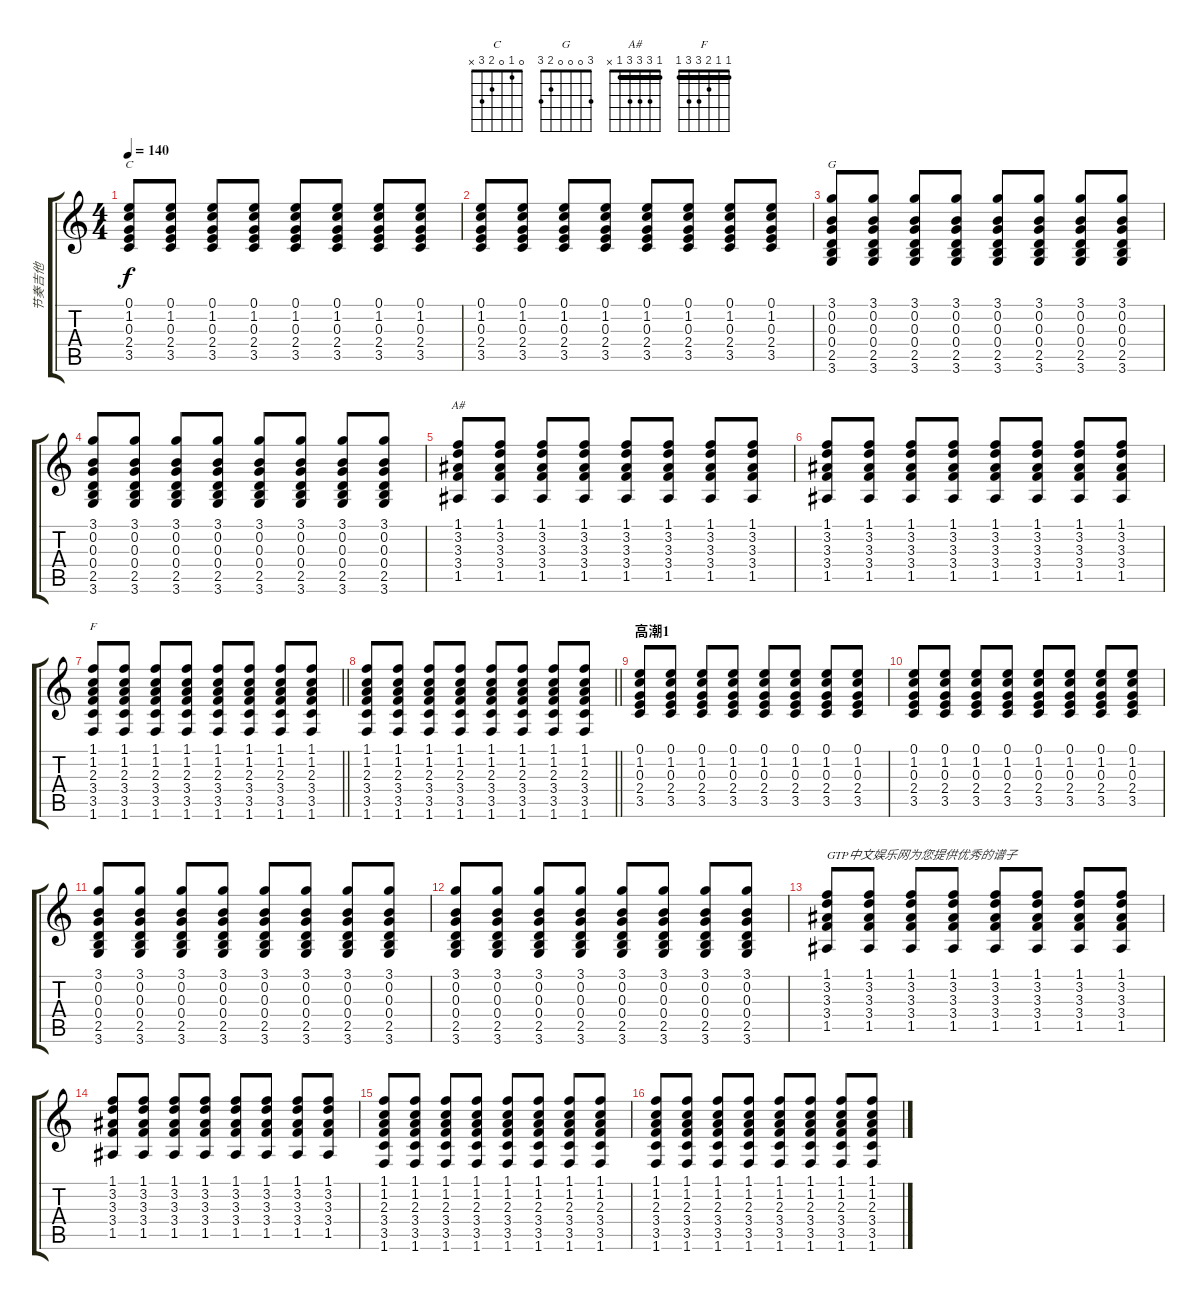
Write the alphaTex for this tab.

\track ("节奏吉他" "节奏吉他") {instrument acousticguitarsteel}
\staff {score tabs}
\tuning (E4 B3 G3 D3 A2 E2) {hide}
\chord ("C" 0 1 0 2 3 x)
\chord ("G" 3 0 0 0 2 3)
\chord ("A#" 1 3 3 3 1 x) {barre 1}
\chord ("F" 1 1 2 3 3 1) {barre 1}
\ts (4 4)
\tempo 140
\clef g2
\ks c
(0.1 1.2 0.3 2.4 3.5).8{ch "C" dy f} (0.1 1.2 0.3 2.4 3.5).8 (0.1 1.2 0.3 2.4 3.5).8 (0.1 1.2 0.3 2.4 3.5).8 (0.1 1.2 0.3 2.4 3.5).8 (0.1 1.2 0.3 2.4 3.5).8 (0.1 1.2 0.3 2.4 3.5).8 (0.1 1.2 0.3 2.4 3.5).8 |
(0.1 1.2 0.3 2.4 3.5).8 (0.1 1.2 0.3 2.4 3.5).8 (0.1 1.2 0.3 2.4 3.5).8 (0.1 1.2 0.3 2.4 3.5).8 (0.1 1.2 0.3 2.4 3.5).8 (0.1 1.2 0.3 2.4 3.5).8 (0.1 1.2 0.3 2.4 3.5).8 (0.1 1.2 0.3 2.4 3.5).8 |
(3.1 0.2 0.3 0.4 2.5 3.6).8{ch "G"} (3.1 0.2 0.3 0.4 2.5 3.6).8 (3.1 0.2 0.3 0.4 2.5 3.6).8 (3.1 0.2 0.3 0.4 2.5 3.6).8 (3.1 0.2 0.3 0.4 2.5 3.6).8 (3.1 0.2 0.3 0.4 2.5 3.6).8 (3.1 0.2 0.3 0.4 2.5 3.6).8 (3.1 0.2 0.3 0.4 2.5 3.6).8 |
(3.1 0.2 0.3 0.4 2.5 3.6).8 (3.1 0.2 0.3 0.4 2.5 3.6).8 (3.1 0.2 0.3 0.4 2.5 3.6).8 (3.1 0.2 0.3 0.4 2.5 3.6).8 (3.1 0.2 0.3 0.4 2.5 3.6).8 (3.1 0.2 0.3 0.4 2.5 3.6).8 (3.1 0.2 0.3 0.4 2.5 3.6).8 (3.1 0.2 0.3 0.4 2.5 3.6).8 |
(1.1 3.2 3.3 3.4 1.5).8{ch "A#"} (1.1 3.2 3.3 3.4 1.5).8 (1.1 3.2 3.3 3.4 1.5).8 (1.1 3.2 3.3 3.4 1.5).8 (1.1 3.2 3.3 3.4 1.5).8 (1.1 3.2 3.3 3.4 1.5).8 (1.1 3.2 3.3 3.4 1.5).8 (1.1 3.2 3.3 3.4 1.5).8 |
(1.1 3.2 3.3 3.4 1.5).8 (1.1 3.2 3.3 3.4 1.5).8 (1.1 3.2 3.3 3.4 1.5).8 (1.1 3.2 3.3 3.4 1.5).8 (1.1 3.2 3.3 3.4 1.5).8 (1.1 3.2 3.3 3.4 1.5).8 (1.1 3.2 3.3 3.4 1.5).8 (1.1 3.2 3.3 3.4 1.5).8 |
\barLineRight lightlight
(1.1 1.2 2.3 3.4 3.5 1.6).8{ch "F"} (1.1 1.2 2.3 3.4 3.5 1.6).8 (1.1 1.2 2.3 3.4 3.5 1.6).8 (1.1 1.2 2.3 3.4 3.5 1.6).8 (1.1 1.2 2.3 3.4 3.5 1.6).8 (1.1 1.2 2.3 3.4 3.5 1.6).8 (1.1 1.2 2.3 3.4 3.5 1.6).8 (1.1 1.2 2.3 3.4 3.5 1.6).8 |
\section ("" "")
\barLineRight lightlight
(1.1 1.2 2.3 3.4 3.5 1.6).8 (1.1 1.2 2.3 3.4 3.5 1.6).8 (1.1 1.2 2.3 3.4 3.5 1.6).8 (1.1 1.2 2.3 3.4 3.5 1.6).8 (1.1 1.2 2.3 3.4 3.5 1.6).8 (1.1 1.2 2.3 3.4 3.5 1.6).8 (1.1 1.2 2.3 3.4 3.5 1.6).8 (1.1 1.2 2.3 3.4 3.5 1.6).8 |
\section ("" "高潮1")
(0.1 1.2 0.3 2.4 3.5).8 (0.1 1.2 0.3 2.4 3.5).8 (0.1 1.2 0.3 2.4 3.5).8 (0.1 1.2 0.3 2.4 3.5).8 (0.1 1.2 0.3 2.4 3.5).8 (0.1 1.2 0.3 2.4 3.5).8 (0.1 1.2 0.3 2.4 3.5).8 (0.1 1.2 0.3 2.4 3.5).8 |
(0.1 1.2 0.3 2.4 3.5).8 (0.1 1.2 0.3 2.4 3.5).8 (0.1 1.2 0.3 2.4 3.5).8 (0.1 1.2 0.3 2.4 3.5).8 (0.1 1.2 0.3 2.4 3.5).8 (0.1 1.2 0.3 2.4 3.5).8 (0.1 1.2 0.3 2.4 3.5).8 (0.1 1.2 0.3 2.4 3.5).8 |
(3.1 0.2 0.3 0.4 2.5 3.6).8 (3.1 0.2 0.3 0.4 2.5 3.6).8 (3.1 0.2 0.3 0.4 2.5 3.6).8 (3.1 0.2 0.3 0.4 2.5 3.6).8 (3.1 0.2 0.3 0.4 2.5 3.6).8 (3.1 0.2 0.3 0.4 2.5 3.6).8 (3.1 0.2 0.3 0.4 2.5 3.6).8 (3.1 0.2 0.3 0.4 2.5 3.6).8 |
(3.1 0.2 0.3 0.4 2.5 3.6).8 (3.1 0.2 0.3 0.4 2.5 3.6).8 (3.1 0.2 0.3 0.4 2.5 3.6).8 (3.1 0.2 0.3 0.4 2.5 3.6).8 (3.1 0.2 0.3 0.4 2.5 3.6).8 (3.1 0.2 0.3 0.4 2.5 3.6).8 (3.1 0.2 0.3 0.4 2.5 3.6).8 (3.1 0.2 0.3 0.4 2.5 3.6).8 |
(1.1 3.2 3.3 3.4 1.5).8{txt "GTP中文娱乐网为您提供优秀的谱子"} (1.1 3.2 3.3 3.4 1.5).8 (1.1 3.2 3.3 3.4 1.5).8 (1.1 3.2 3.3 3.4 1.5).8 (1.1 3.2 3.3 3.4 1.5).8 (1.1 3.2 3.3 3.4 1.5).8 (1.1 3.2 3.3 3.4 1.5).8 (1.1 3.2 3.3 3.4 1.5).8 |
(1.1 3.2 3.3 3.4 1.5).8 (1.1 3.2 3.3 3.4 1.5).8 (1.1 3.2 3.3 3.4 1.5).8 (1.1 3.2 3.3 3.4 1.5).8 (1.1 3.2 3.3 3.4 1.5).8 (1.1 3.2 3.3 3.4 1.5).8 (1.1 3.2 3.3 3.4 1.5).8 (1.1 3.2 3.3 3.4 1.5).8 |
(1.1 1.2 2.3 3.4 3.5 1.6).8 (1.1 1.2 2.3 3.4 3.5 1.6).8 (1.1 1.2 2.3 3.4 3.5 1.6).8 (1.1 1.2 2.3 3.4 3.5 1.6).8 (1.1 1.2 2.3 3.4 3.5 1.6).8 (1.1 1.2 2.3 3.4 3.5 1.6).8 (1.1 1.2 2.3 3.4 3.5 1.6).8 (1.1 1.2 2.3 3.4 3.5 1.6).8 |
(1.1 1.2 2.3 3.4 3.5 1.6).8 (1.1 1.2 2.3 3.4 3.5 1.6).8 (1.1 1.2 2.3 3.4 3.5 1.6).8 (1.1 1.2 2.3 3.4 3.5 1.6).8 (1.1 1.2 2.3 3.4 3.5 1.6).8 (1.1 1.2 2.3 3.4 3.5 1.6).8 (1.1 1.2 2.3 3.4 3.5 1.6).8 (1.1 1.2 2.3 3.4 3.5 1.6).8
